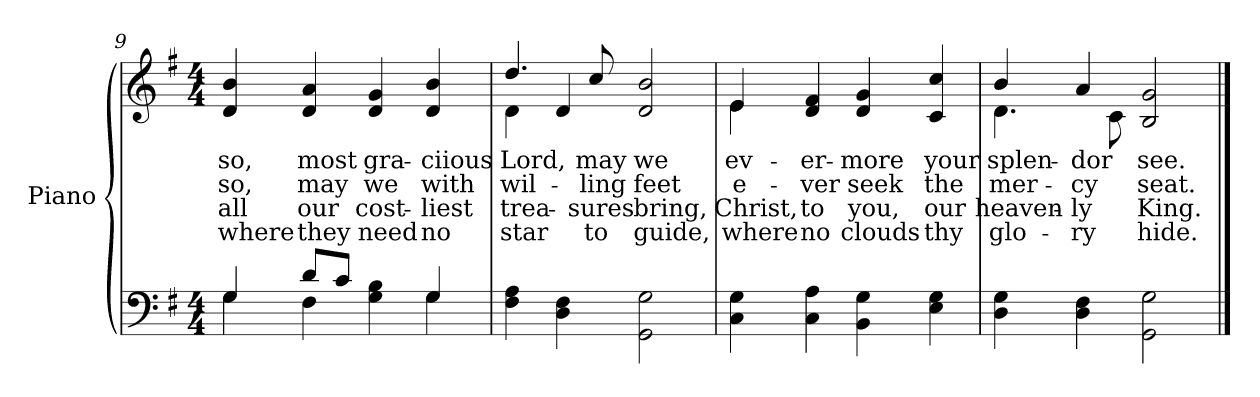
**kern	**kern	**text	**text	**text	**text
*part2	*part1	*part1	*part1	*part1	*part1
*staff2	*staff1	*staff1	*staff1	*staff1	*staff1
*I"Piano	*I"Piano	*	*	*	*
*I'Pno.	*I'Pno.	*	*	*	*
*clefF4	*clefG2	*	*	*	*
*k[f#]	*k[f#]	*	*	*	*
*G:	*G:	*	*	*	*
*M4/4	*M4/4	*	*	*	*
=9	=9	=9	=9	=9	=9
*^	*	*	*	*	*
!	!	!	!LO:LY:b:color=#000000	!LO:LY:b:color=#000000	!LO:LY:b:color=#000000	!LO:LY:b:color=#000000
4Gi/	4Gi\	4di/ 4bi	so,	so,	all	where
!	!	!	!LO:LY:b:color=#000000	!LO:LY:b:color=#000000	!LO:LY:b:color=#000000	!LO:LY:b:color=#000000
8di/L	4F#i\	4di/ 4ai	most	may	our	they
8ci/J	.	.	.	.	.	.
!	!	!	!LO:LY:b:color=#000000	!LO:LY:b:color=#000000	!LO:LY:b:color=#000000	!LO:LY:b:color=#000000
4Gi\ 4Bi	4ryy	4di/ 4gi	gra-	we	cost-	-need
!	!	!	!LO:LY:b:color=#000000	!LO:LY:b:color=#000000	!LO:LY:b:color=#000000	!LO:LY:b:color=#000000
4Gi/	4Gi\	4di/ 4bi	-ciious	with	liest	no
*v	*v	*	*	*	*	*
!!LO:LB:g=z
=10	=10	=10	=10	=10	=10
*^	*	*	*	*	*
!	!	!	!LO:LY:b:color=#000000	!LO:LY:b:color=#000000	!LO:LY:b:color=#000000	!LO:LY:b:color=#000000
*v	*v	*^	*	*	*	*
4F#i\ 4Ai	4.ddi/	4di\	Lord,	wil-	trea-	-star
4Di\ 4F#i	.	4di/	.	.	.	.
!	!	!	!LO:LY:b:color=#000000	!LO:LY:b:color=#000000	!LO:LY:b:color=#000000	!LO:LY:b:color=#000000
.	8cci/	.	may	-ling	sures	to
!	!	!	!LO:LY:b:color=#000000	!LO:LY:b:color=#000000	!LO:LY:b:color=#000000	!LO:LY:b:color=#000000
2GGi\ 2Gi	2di/ 2bi	2ryy	we	feet	bring,	guide,
=11	=11	=11	=11	=11	=11	=11
!	!	!	!LO:LY:b:color=#000000	!LO:LY:b:color=#000000	!LO:LY:b:color=#000000	!LO:LY:b:color=#000000
4Ci\ 4Gi	4ei/	4ei\	ev-	e-	Christ,	where
!	!	!	!LO:LY:b:color=#000000	!LO:LY:b:color=#000000	!LO:LY:b:color=#000000	!LO:LY:b:color=#000000
4Ci\ 4Ai	4di/ 4f#i	2.ryy	-er-	-ver	to	no
!	!	!	!LO:LY:b:color=#000000	!LO:LY:b:color=#000000	!LO:LY:b:color=#000000	!LO:LY:b:color=#000000
4BBi\ 4Gi	4di/ 4gi	.	-more	seek	you,	clouds
!	!	!	!LO:LY:b:color=#000000	!LO:LY:b:color=#000000	!LO:LY:b:color=#000000	!LO:LY:b:color=#000000
4Ei\ 4Gi	4ci/ 4cci	.	your	the	our	thy
=12	=12	=12	=12	=12	=12	=12
!	!	!	!LO:LY:b:color=#000000	!LO:LY:b:color=#000000	!LO:LY:b:color=#000000	!LO:LY:b:color=#000000
4Di\ 4Gi	4bi/	4.di\	splen-	mer-	heaven-	-glo-
!	!	!	!LO:LY:b:color=#000000	!LO:LY:b:color=#000000	!LO:LY:b:color=#000000	!LO:LY:b:color=#000000
4Di\ 4F#i	4ai/	.	-dor	-cy	-ly	ry
.	.	8ci\	.	.	.	.
!	!	!	!LO:LY:b:color=#000000	!LO:LY:b:color=#000000	!LO:LY:b:color=#000000	!LO:LY:b:color=#000000
2GGi\ 2Gi	2Bi/ 2gi	2ryy	see.	seat.	King.	hide.
*	*v	*v	*	*	*	*
==	==	==	==	==	==
*-	*-	*-	*-	*-	*-
